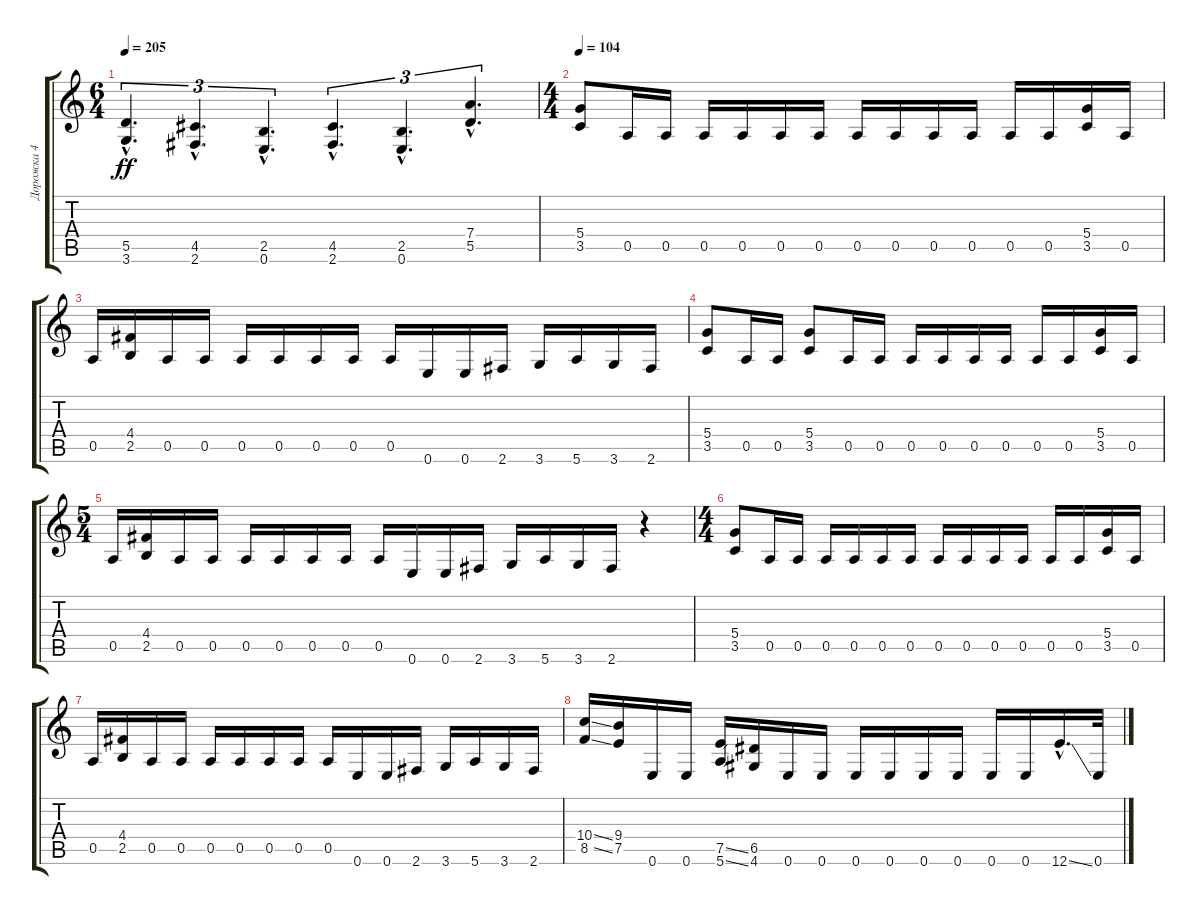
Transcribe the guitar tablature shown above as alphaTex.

\track ("Дорожка 4" "Дорожка 4") {instrument distortionguitar}
\staff {score tabs}
\tuning (E4 B3 G3 D3 A2 E2) {hide}
\ts (6 4)
\tempo 205
\clef g2
\ks c
(5.5{hac} 3.6{hac}).4{d tu (3 2) dy ff} (4.5{hac} 2.6{hac}).4{d tu (3 2)} (2.5{hac} 0.6{hac}).4{d tu (3 2)} (4.5{hac} 2.6{hac}).4{d tu (3 2)} (2.5{hac} 0.6{hac}).4{d tu (3 2)} (7.4{hac} 5.5{hac}).4{d tu (3 2)} |
\ts (4 4)
\tempo 104
(5.4 3.5).8 0.5.16 0.5.16 0.5.16 0.5.16 0.5.16 0.5.16 0.5.16 0.5.16 0.5.16 0.5.16 0.5.16 0.5.16 (5.4 3.5).16 0.5.16 |
0.5.16 (4.4 2.5).16 0.5.16 0.5.16 0.5.16 0.5.16 0.5.16 0.5.16 0.5.16 0.6.16 0.6.16 2.6.16 3.6.16 5.6.16 3.6.16 2.6.16 |
(5.4 3.5).8 0.5.16 0.5.16 (5.4 3.5).8 0.5.16 0.5.16 0.5.16 0.5.16 0.5.16 0.5.16 0.5.16 0.5.16 (5.4 3.5).16 0.5.16 |
\ts (5 4)
0.5.16 (4.4 2.5).16 0.5.16 0.5.16 0.5.16 0.5.16 0.5.16 0.5.16 0.5.16 0.6.16 0.6.16 2.6.16 3.6.16 5.6.16 3.6.16 2.6.16 r.4 |
\ts (4 4)
(5.4 3.5).8 0.5.16 0.5.16 0.5.16 0.5.16 0.5.16 0.5.16 0.5.16 0.5.16 0.5.16 0.5.16 0.5.16 0.5.16 (5.4 3.5).16 0.5.16 |
0.5.16 (4.4 2.5).16 0.5.16 0.5.16 0.5.16 0.5.16 0.5.16 0.5.16 0.5.16 0.6.16 0.6.16 2.6.16 3.6.16 5.6.16 3.6.16 2.6.16 |
(10.4{ss} 8.5{ss}).16 (9.4 7.5).16 0.6.16 0.6.16 (7.5{ss} 5.6{ss}).16 (6.5 4.6).16 0.6.16 0.6.16 0.6.16 0.6.16 0.6.16 0.6.16 0.6.16 0.6.16 12.6{ss hac}.16{d} 0.6.32
